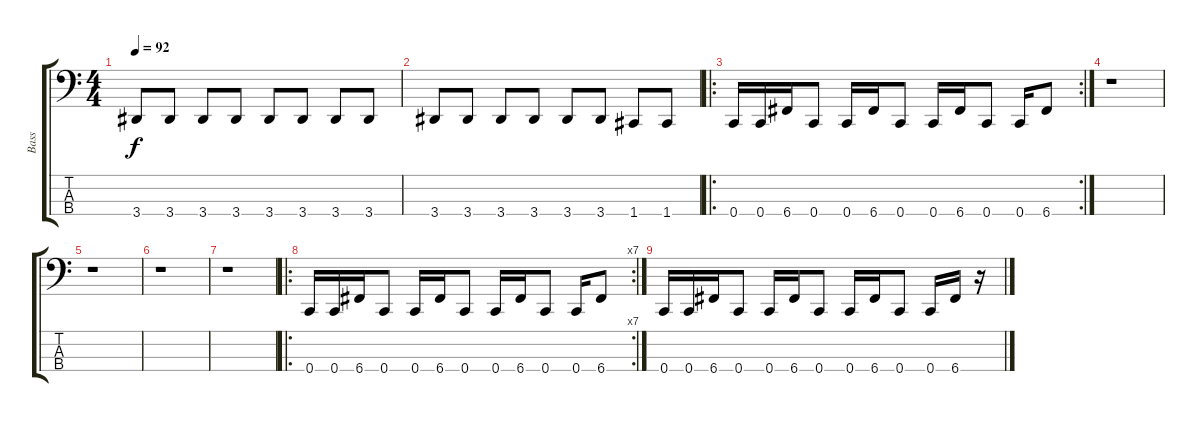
\track ("Bass" "Bass") {instrument electricbasspick}
\staff {score tabs}
\tuning (Eb2 Bb1 F1 C1) {hide}
\ts (4 4)
\tempo 92
\clef f4
\ks c
3.4.8{dy f} 3.4.8 3.4.8 3.4.8 3.4.8 3.4.8 3.4.8 3.4.8 |
3.4.8 3.4.8 3.4.8 3.4.8 3.4.8 3.4.8 1.4.8 1.4.8 |
\ro
\rc 2
0.4.16 0.4.16 6.4.16 0.4.8 0.4.16 6.4.16 0.4.8 0.4.16 6.4.16 0.4.8 0.4.16 6.4.8 |
r.1 |
r.1 |
r.1 |
r.1 |
\ro
\rc 7
0.4.16 0.4.16 6.4.16 0.4.8 0.4.16 6.4.16 0.4.8 0.4.16 6.4.16 0.4.8 0.4.16 6.4.8 |
0.4.16 0.4.16 6.4.16 0.4.8 0.4.16 6.4.16 0.4.8 0.4.16 6.4.16 0.4.8 0.4.16 6.4.16 r.16
